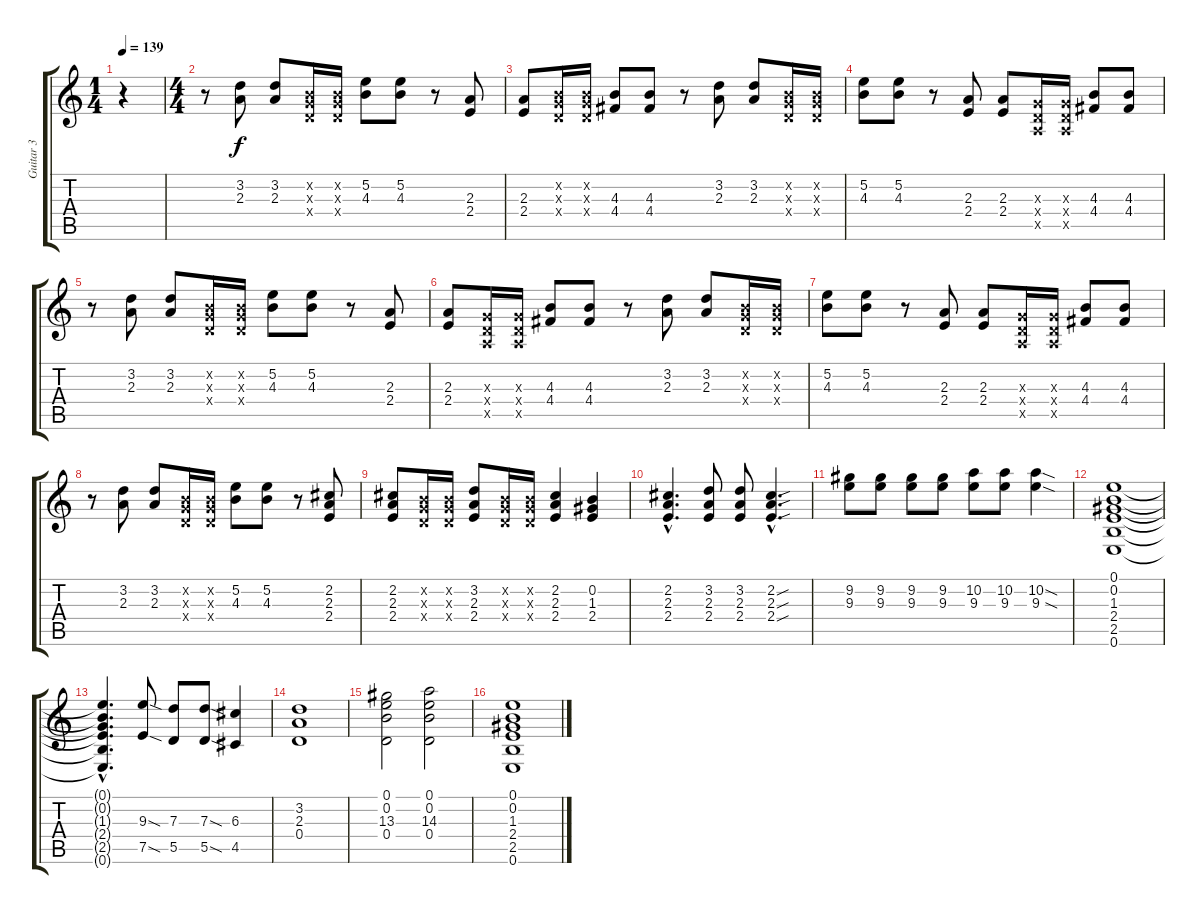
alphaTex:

\track ("Guitar 3" "Guitar 3") {instrument distortionguitar}
\staff {score tabs}
\tuning (E4 B3 G3 D3 A2 E2) {hide}
\ts (1 4)
\tempo 139
\clef g2
\ks c
r.4{dy f instrument distortionguitar} |
\ts (4 4)
r.8 (3.2 2.3).8 (3.2 2.3).8 (0.2{x} 0.3{x} 0.4{x}).16 (0.2{x} 0.3{x} 0.4{x}).16 (5.2 4.3).8 (5.2 4.3).8 r.8 (2.3 2.4).8 |
(2.3 2.4).8 (0.2{x} 0.3{x} 0.4{x}).16 (0.2{x} 0.3{x} 0.4{x}).16 (4.3 4.4).8 (4.3 4.4).8 r.8 (3.2 2.3).8 (3.2 2.3).8 (0.2{x} 0.3{x} 0.4{x}).16 (0.2{x} 0.3{x} 0.4{x}).16 |
(5.2 4.3).8 (5.2 4.3).8 r.8 (2.3 2.4).8 (2.3 2.4).8 (0.3{x} 0.4{x} 0.5{x}).16 (0.3{x} 0.4{x} 0.5{x}).16 (4.3 4.4).8 (4.3 4.4).8 |
r.8 (3.2 2.3).8 (3.2 2.3).8 (0.2{x} 0.3{x} 0.4{x}).16 (0.2{x} 0.3{x} 0.4{x}).16 (5.2 4.3).8 (5.2 4.3).8 r.8 (2.3 2.4).8 |
(2.3 2.4).8 (0.3{x} 0.4{x} 0.5{x}).16 (0.3{x} 0.4{x} 0.5{x}).16 (4.3 4.4).8 (4.3 4.4).8 r.8 (3.2 2.3).8 (3.2 2.3).8 (0.2{x} 0.3{x} 0.4{x}).16 (0.2{x} 0.3{x} 0.4{x}).16 |
(5.2 4.3).8 (5.2 4.3).8 r.8 (2.3 2.4).8 (2.3 2.4).8 (0.3{x} 0.4{x} 0.5{x}).16 (0.3{x} 0.4{x} 0.5{x}).16 (4.3 4.4).8 (4.3 4.4).8 |
r.8 (3.2 2.3).8 (3.2 2.3).8 (0.2{x} 0.3{x} 0.4{x}).16 (0.2{x} 0.3{x} 0.4{x}).16 (5.2 4.3).8 (5.2 4.3).8 r.8 (2.2 2.3 2.4).8 |
(2.2 2.3 2.4).8 (0.2{x} 0.3{x} 0.4{x}).16 (0.2{x} 0.3{x} 0.4{x}).16 (3.2 2.3 2.4).8 (0.2{x} 0.3{x} 0.4{x}).16 (0.2{x} 0.3{x} 0.4{x}).16 (2.2 2.3 2.4).4 (0.2 1.3 2.4).4 |
(2.2{hac} 2.3{hac} 2.4{hac}).4{d} (3.2 2.3 2.4).8 (3.2 2.3 2.4).8 (2.2{sou hac} 2.3{sou hac} 2.4{sou hac}).4{d} |
(9.2 9.3).8 (9.2 9.3).8 (9.2 9.3).8 (9.2 9.3).8 (10.2 9.3).8 (10.2 9.3).8 (10.2{sod} 9.3{sod}).4 |
(0.1 0.2 1.3 2.4 2.5 0.6).1 |
(0.1{hac t} 0.2{hac t} 1.3{hac t} 2.4{hac t} 2.5{hac t} 0.6{hac t}).4{d} (9.3{sod} 7.5{sod}).8 (7.3 5.5).8 (7.3{sod} 5.5{sod}).8 (6.3 4.5).4 |
(3.2 2.3 0.4).1 |
(0.1 0.2 13.3 0.4).2 (0.1 0.2 14.3 0.4).2 |
(0.1 0.2 1.3 2.4 2.5 0.6).1
